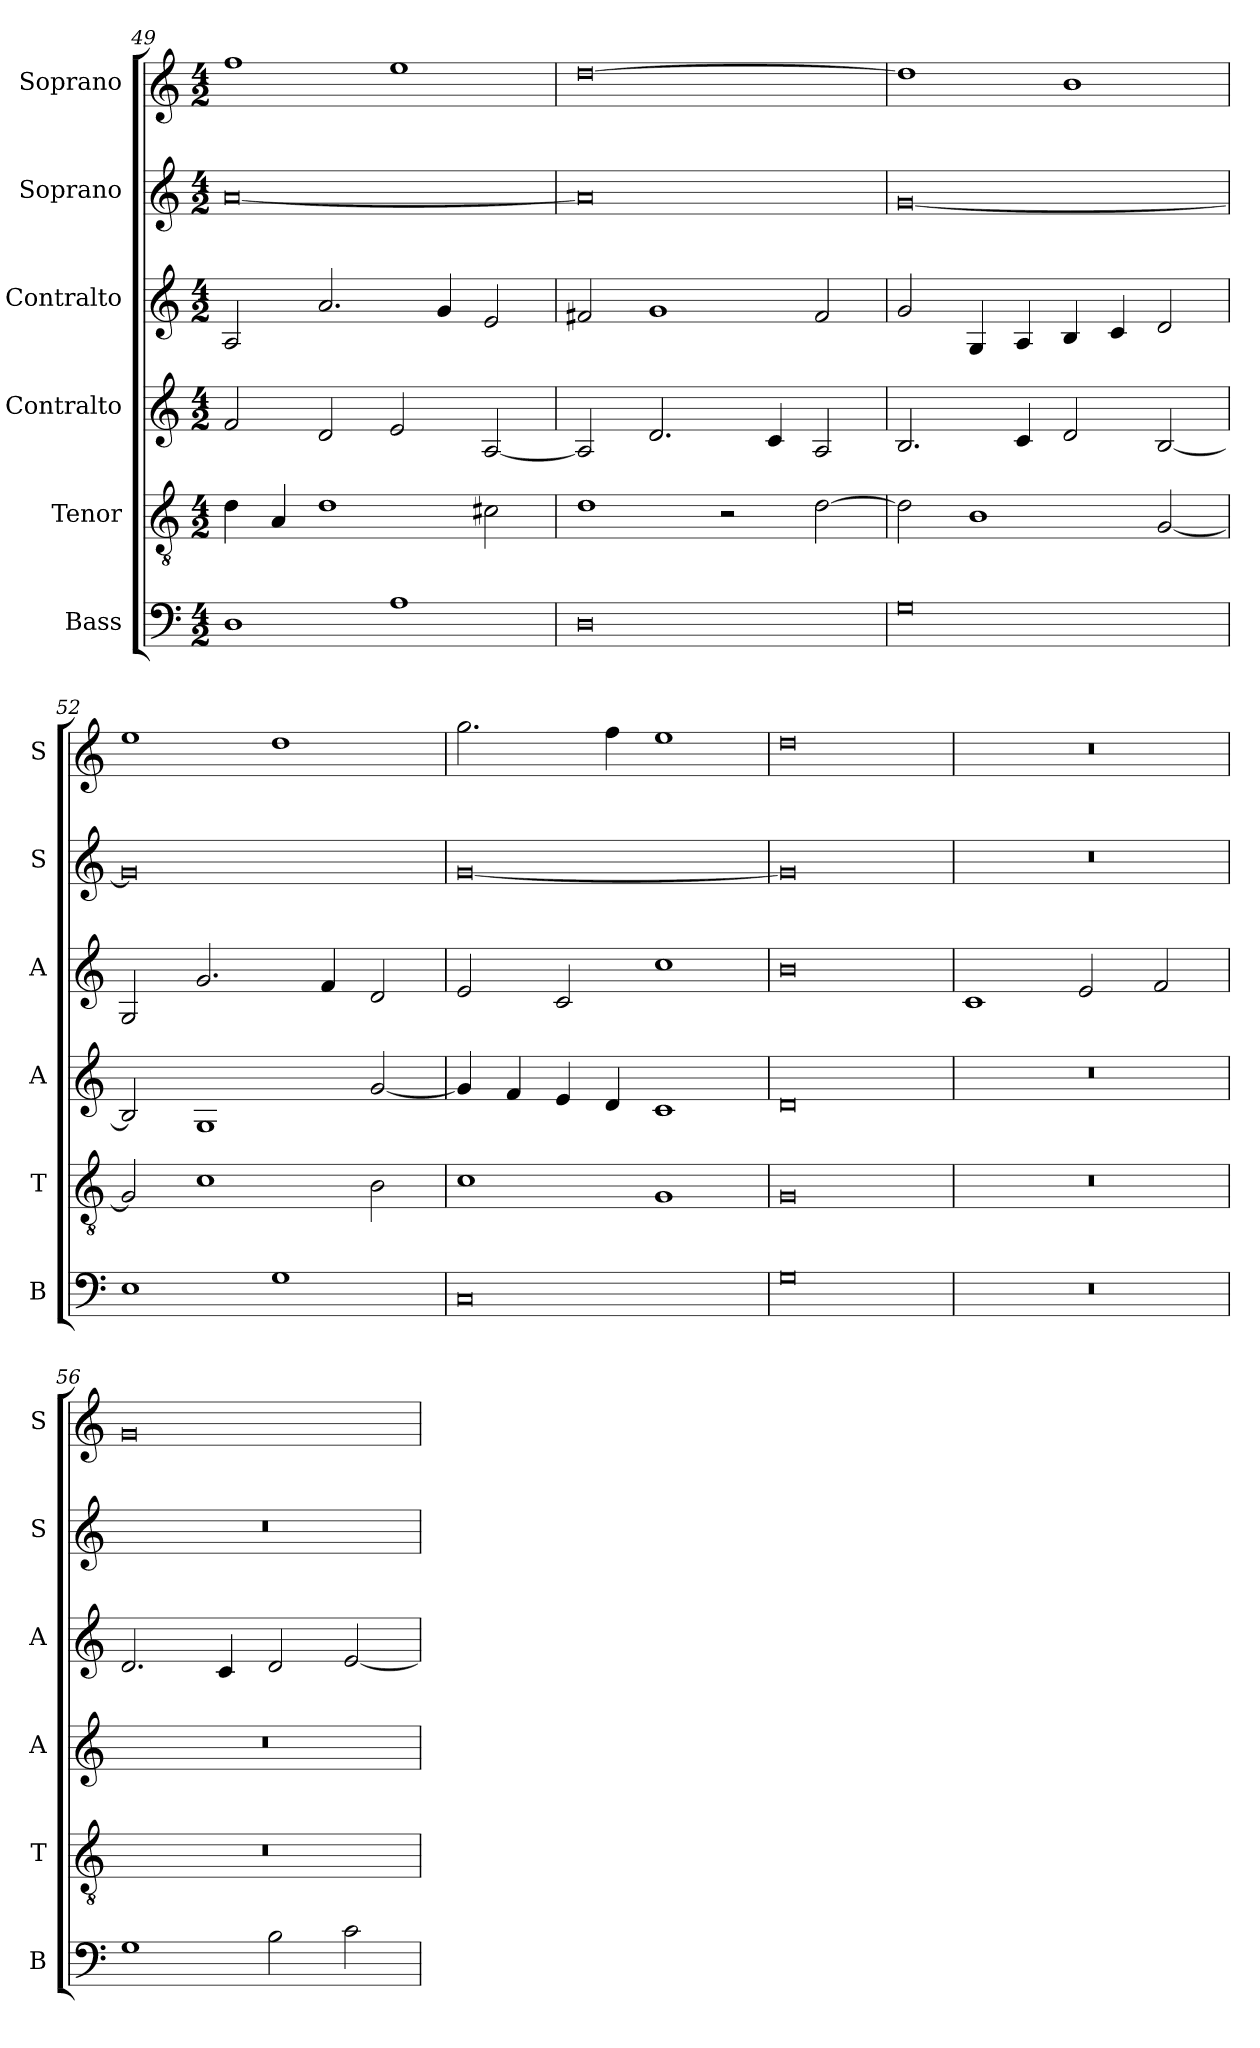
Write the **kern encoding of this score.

**kern	**kern	**kern	**kern	**kern	**kern
*part6	*part5	*part4	*part3	*part2	*part1
*staff6	*staff5	*staff4	*staff3	*staff2	*staff1
*I"Bass	*I"Tenor	*I"Contralto	*I"Contralto	*I"Soprano	*I"Soprano
*I'B	*I'T	*I'A	*I'A	*I'S	*I'S
*clefF4	*clefGv2	*clefG2	*clefG2	*clefG2	*clefG2
*k[]	*k[]	*k[]	*k[]	*k[]	*k[]
*C:ion	*C:ion	*C:ion	*C:ion	*C:ion	*C:ion
*M4/2	*M4/2	*M4/2	*M4/2	*M4/2	*M4/2
=49	=49	=49	=49	=49	=49
1D	4d	2f	2A	[0a	1ff
.	4A	.	.	.	.
.	1d	2d	2.a	.	.
1A	.	2e	.	.	1ee
.	.	.	4g	.	.
.	2c#X	[2A	2e	.	.
=50	=50	=50	=50	=50	=50
0D	1d	2A]	2f#X	0a]	[0dd
.	.	2.d	1g	.	.
.	2r	.	.	.	.
.	.	4c	.	.	.
.	[2d	2A	2f#	.	.
=51	=51	=51	=51	=51	=51
0G	2d]	2.B	2g	[0g	1dd]
.	1B	.	4G	.	.
.	.	4c	4A	.	.
.	.	2d	4B	.	1b
.	.	.	4c	.	.
.	[2G	[2B	2d	.	.
=52	=52	=52	=52	=52	=52
1E	2G]	2B]	2G	0g]	1ee
.	1c	1G	2.g	.	.
1G	.	.	.	.	1dd
.	.	.	4f	.	.
.	2B	[2g	2d	.	.
=53	=53	=53	=53	=53	=53
0C	1c	4g]	2e	[0g	2.gg
.	.	4f	.	.	.
.	.	4e	2c	.	.
.	.	4d	.	.	4ff
.	1G	1c	1cc	.	1ee
=54	=54	=54	=54	=54	=54
0G	0G	0d	0b	0g]	0dd
=55	=55	=55	=55	=55	=55
0r	0r	0r	1c	0r	0r
.	.	.	2e	.	.
.	.	.	2f	.	.
=56	=56	=56	=56	=56	=56
1G	0r	0r	2.d	0r	0g
.	.	.	4c	.	.
2B	.	.	2d	.	.
2c	.	.	[2e	.	.
=	=	=	=	=	=
*-	*-	*-	*-	*-	*-
